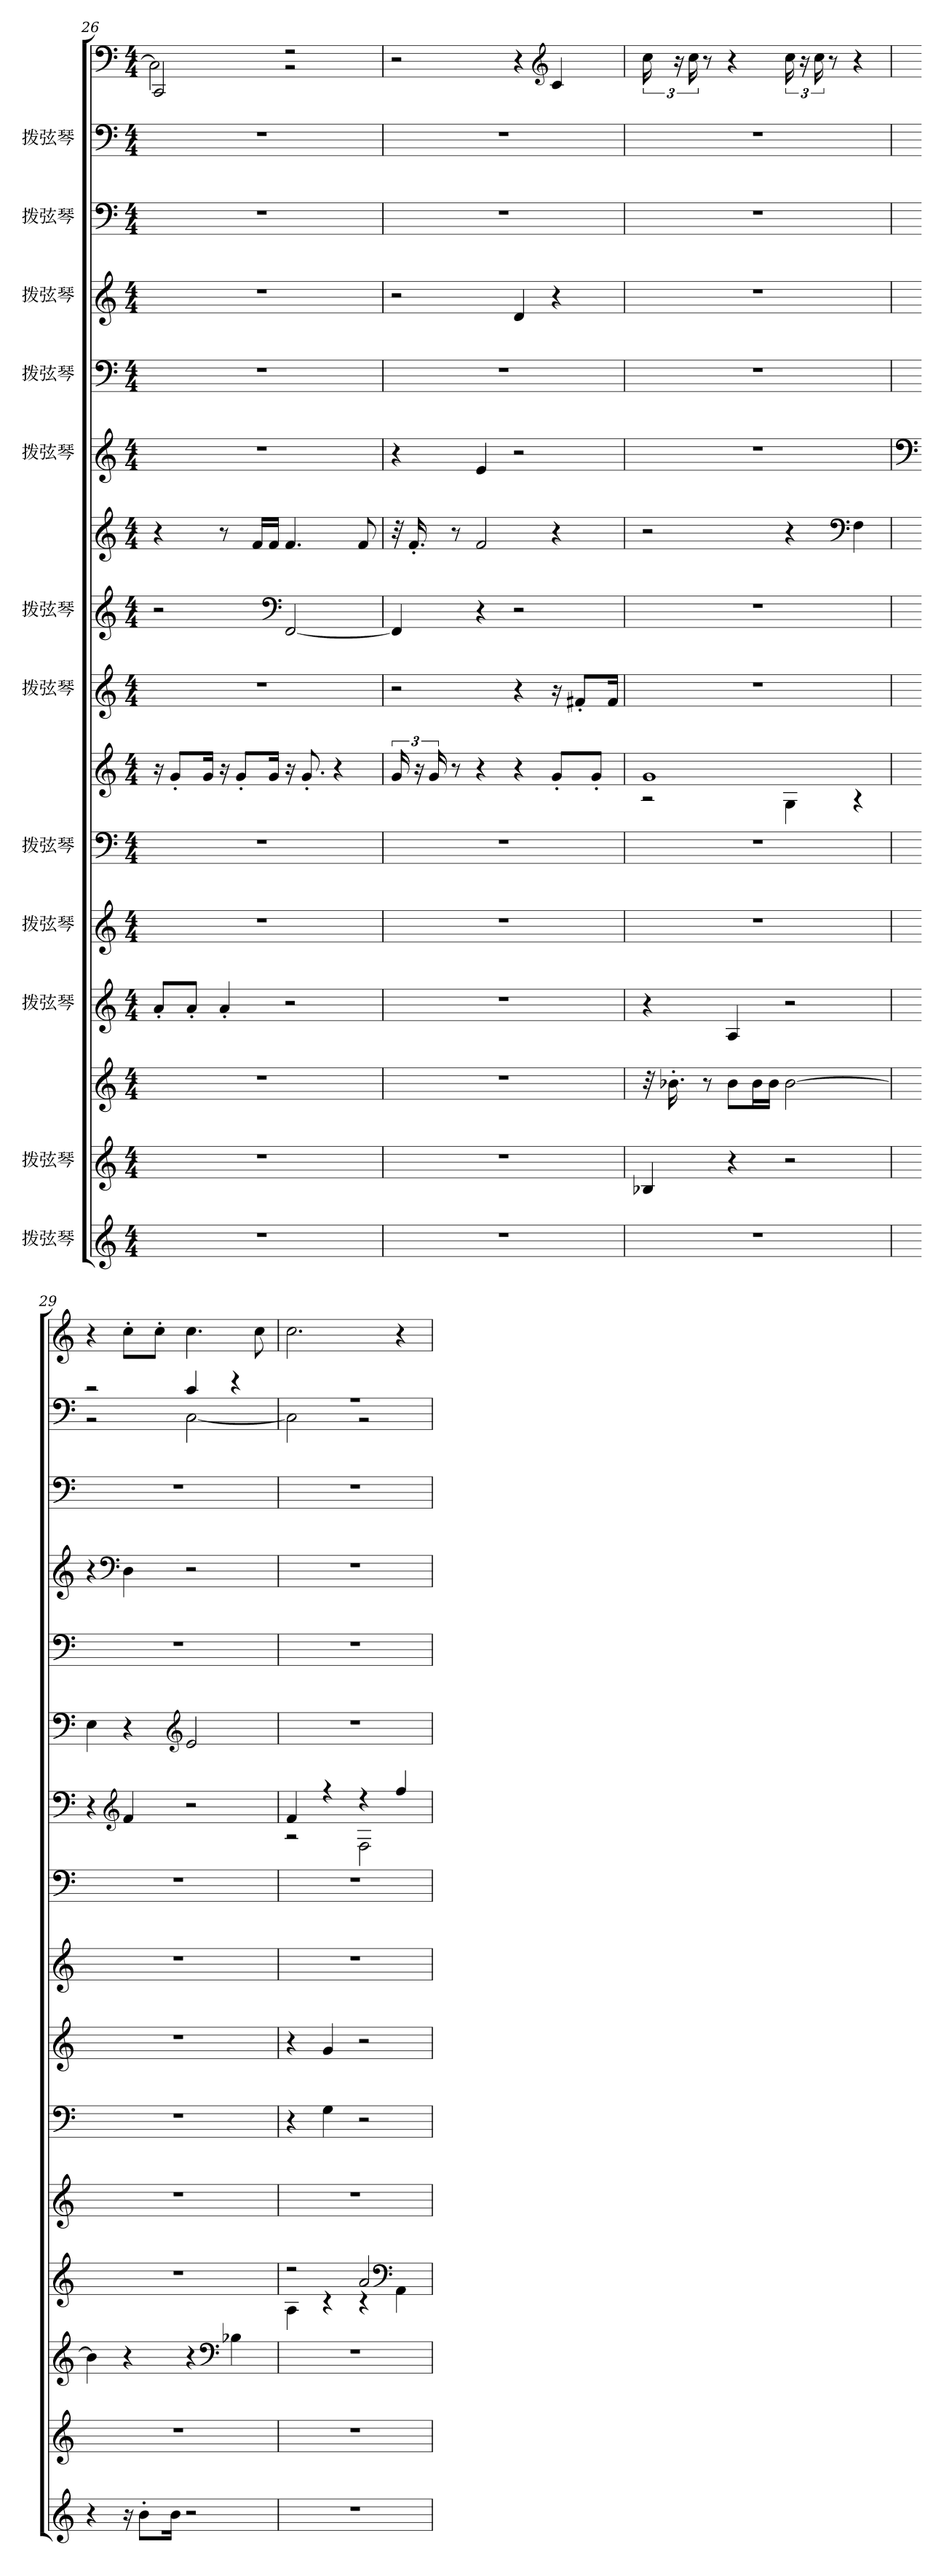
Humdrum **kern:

**kern	**kern	**kern	**kern	**kern	**kern	**kern	**kern	**kern	**kern	**kern	**kern	**kern	**kern	**kern	**kern
*part12	*part11	*part11	*part10	*part9	*part8	*part8	*part7	*part6	*part6	*part5	*part4	*part3	*part2	*part1	*part1
*staff16	*staff15	*staff14	*staff13	*staff12	*staff11	*staff10	*staff9	*staff8	*staff7	*staff6	*staff5	*staff4	*staff3	*staff2	*staff1
*I"拨弦琴	*I"拨弦琴	*	*I"拨弦琴	*I"拨弦琴	*I"拨弦琴	*	*I"拨弦琴	*I"拨弦琴	*	*I"拨弦琴	*I"拨弦琴	*I"拨弦琴	*I"拨弦琴	*I"拨弦琴	*
*clefG2	*clefG2	*clefG2	*clefG2	*clefG2	*clefF4	*clefG2	*clefG2	*clefG2	*clefG2	*clefG2	*clefF4	*clefG2	*clefF4	*clefF4	*clefF4
*k[]	*k[]	*k[]	*k[]	*k[]	*k[]	*k[]	*k[]	*k[]	*k[]	*k[]	*k[]	*k[]	*k[]	*k[]	*k[]
*M4/4	*M4/4	*M4/4	*M4/4	*M4/4	*M4/4	*M4/4	*M4/4	*M4/4	*M4/4	*M4/4	*M4/4	*M4/4	*M4/4	*M4/4	*M4/4
=26	=26	=26	=26	=26	=26	=26	=26	=26	=26	=26	=26	=26	=26	=26	=26
*	*	*	*	*	*	*	*	*	*	*	*	*	*	*	*^
1r	1r	1r	8a'/L	1r	1r	16r	1r	2r	4r	1r	1r	1r	1r	1r	2CC/	2C\]
.	.	.	.	.	.	8g'/L	.	.	.	.	.	.	.	.	.	.
.	.	.	8a'/J	.	.	.	.	.	.	.	.	.	.	.	.	.
.	.	.	.	.	.	16g/Jk	.	.	.	.	.	.	.	.	.	.
.	.	.	4a'/	.	.	16r	.	.	8r	.	.	.	.	.	.	.
.	.	.	.	.	.	8g'/L	.	.	.	.	.	.	.	.	.	.
.	.	.	.	.	.	.	.	.	16f/LL	.	.	.	.	.	.	.
.	.	.	.	.	.	16g/Jk	.	.	16f/JJ	.	.	.	.	.	.	.
*	*	*	*	*	*	*	*	*clefF4	*	*	*	*	*	*	*	*
.	.	.	2r	.	.	16r	.	[2FF/	4.f/	.	.	.	.	.	2r	2r
.	.	.	.	.	.	8.g'/	.	.	.	.	.	.	.	.	.	.
.	.	.	.	.	.	4r	.	.	.	.	.	.	.	.	.	.
.	.	.	.	.	.	.	.	.	8f/	.	.	.	.	.	.	.
*	*	*	*	*	*	*	*	*	*	*	*	*	*	*	*v	*v
!!LO:PB:g=z
=27	=27	=27	=27	=27	=27	=27	=27	=27	=27	=27	=27	=27	=27	=27	=27
1r	1r	1r	1r	1r	1r	24g/	2r	4FF/]	32r	4r	1r	2r	1r	1r	2r
.	.	.	.	.	.	.	.	.	16.f'/	.	.	.	.	.	.
.	.	.	.	.	.	24r	.	.	.	.	.	.	.	.	.
.	.	.	.	.	.	24g/	.	.	.	.	.	.	.	.	.
.	.	.	.	.	.	8r	.	.	8r	.	.	.	.	.	.
.	.	.	.	.	.	4r	.	4r	2f/	4e/	.	.	.	.	.
.	.	.	.	.	.	4r	4r	2r	.	2r	.	4d/	.	.	4r
*	*	*	*	*	*	*	*	*	*	*	*	*	*	*	*clefG2
.	.	.	.	.	.	8g'/L	16r	.	4r	.	.	4r	.	.	4c/
.	.	.	.	.	.	.	8f#X'/L	.	.	.	.	.	.	.	.
.	.	.	.	.	.	8g'/J	.	.	.	.	.	.	.	.	.
.	.	.	.	.	.	.	16f#/Jk	.	.	.	.	.	.	.	.
=28	=28	=28	=28	=28	=28	=28	=28	=28	=28	=28	=28	=28	=28	=28	=28
*	*	*	*	*	*	*^	*	*	*	*	*	*	*	*	*
1r	4B-X/	32r	4r	1r	1r	1g	2r	1r	1r	2r	1r	1r	1r	1r	1r	24cc\
.	.	16.b-X'\	.	.	.	.	.	.	.	.	.	.	.	.	.	.
.	.	.	.	.	.	.	.	.	.	.	.	.	.	.	.	24r
.	.	.	.	.	.	.	.	.	.	.	.	.	.	.	.	24cc\
.	.	8r	.	.	.	.	.	.	.	.	.	.	.	.	.	8r
.	4r	8b-\L	4A/	.	.	.	.	.	.	.	.	.	.	.	.	4r
.	.	16b-\L	.	.	.	.	.	.	.	.	.	.	.	.	.	.
.	.	16b-\JJ	.	.	.	.	.	.	.	.	.	.	.	.	.	.
.	2r	[2b-\	2r	.	.	.	4G\	.	.	4r	.	.	.	.	.	24cc\
.	.	.	.	.	.	.	.	.	.	.	.	.	.	.	.	24r
.	.	.	.	.	.	.	.	.	.	.	.	.	.	.	.	24cc\
.	.	.	.	.	.	.	.	.	.	.	.	.	.	.	.	8r
*	*	*	*	*	*	*	*	*	*	*clefF4	*	*	*	*	*	*
.	.	.	.	.	.	.	4r	.	.	4F\	.	.	.	.	.	4r
*	*	*	*	*	*	*v	*v	*	*	*	*	*	*	*	*	*
=29	=29	=29	=29	=29	=29	=29	=29	=29	=29	=29	=29	=29	=29	=29	=29
*	*	*	*	*	*	*	*	*	*	*clefF4	*	*	*	*	*
*	*	*	*	*	*	*	*	*	*	*	*	*	*	*^	*
4r	1r	4b-\]	1r	1r	1r	1r	1r	1r	4r	4E\	1r	4r	1r	2r	2r	4r
*	*	*	*	*	*	*	*	*	*clefG2	*	*	*clefF4	*	*	*	*
16r	.	4r	.	.	.	.	.	.	4f/	4r	.	4D\	.	.	.	8cc'\L
8b'\L	.	.	.	.	.	.	.	.	.	.	.	.	.	.	.	.
.	.	.	.	.	.	.	.	.	.	.	.	.	.	.	.	8cc'\J
16b\Jk	.	.	.	.	.	.	.	.	.	.	.	.	.	.	.	.
*	*	*	*	*	*	*	*	*	*	*clefG2	*	*	*	*	*	*
2r	.	4r	.	.	.	.	.	.	2r	2e/	.	2r	.	4c/	[2C\	4.cc\
*	*	*clefF4	*	*	*	*	*	*	*	*	*	*	*	*	*	*
.	.	4B-X\	.	.	.	.	.	.	.	.	.	.	.	4r	.	.
.	.	.	.	.	.	.	.	.	.	.	.	.	.	.	.	8cc\
!!LO:PB:g=z
=30	=30	=30	=30	=30	=30	=30	=30	=30	=30	=30	=30	=30	=30	=30	=30	=30
*	*	*	*^	*	*	*	*	*	*^	*	*	*	*	*	*	*
1r	1r	1r	2r	4A\	1r	4r	4r	1r	1r	4f/	2r	1r	1r	1r	1r	1r	2C\]	2.cc\
.	.	.	.	4r	.	4G\	4g/	.	.	4r	.	.	.	.	.	.	.	.
.	.	.	2a/	4r	.	2r	2r	.	.	4r	2F\	.	.	.	.	.	2r	.
*	*	*	*clefF4	*	*	*	*	*	*	*	*	*	*	*	*	*	*	*
.	.	.	.	4AA\	.	.	.	.	.	4ff/	.	.	.	.	.	.	.	4r
*	*	*	*v	*v	*	*	*	*	*	*v	*v	*	*	*	*	*v	*v	*
=	=	=	=	=	=	=	=	=	=	=	=	=	=	=	=
*-	*-	*-	*-	*-	*-	*-	*-	*-	*-	*-	*-	*-	*-	*-	*-
